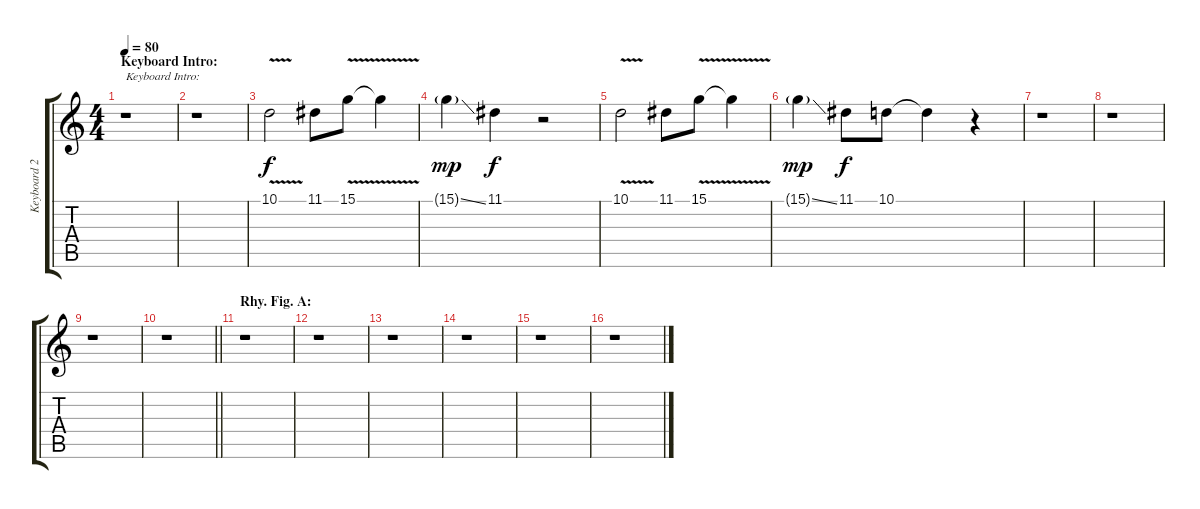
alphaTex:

\track ("Keyboard 2" "Keyboard 2") {instrument bagpipe}
\staff {score tabs}
\tuning (E4 B3 G3 D3 A2 E2) {hide}
\ts (4 4)
\section ("" "Keyboard Intro:")
\tempo 80
\clef g2
\ks c
r.1{txt "Keyboard Intro:" dy f instrument bagpipe} |
r.1 |
10.1{v}.2{instrument bagpipe} 11.1.8 15.1{v}.8 15.1{t}.4 |
15.1{ss g}.4{dy mp} 11.1.4{dy f} r.2 |
10.1{v}.2 11.1.8 15.1{v}.8 15.1{t}.4 |
15.1{ss g}.4{dy mp} 11.1.8{dy f} 10.1.8 10.1{t}.4 r.4 |
r.1 |
r.1 |
r.1 |
\barLineRight lightlight
r.1 |
\section ("" "Rhy. Fig. A:")
r.1 |
r.1 |
r.1 |
r.1 |
r.1 |
r.1
